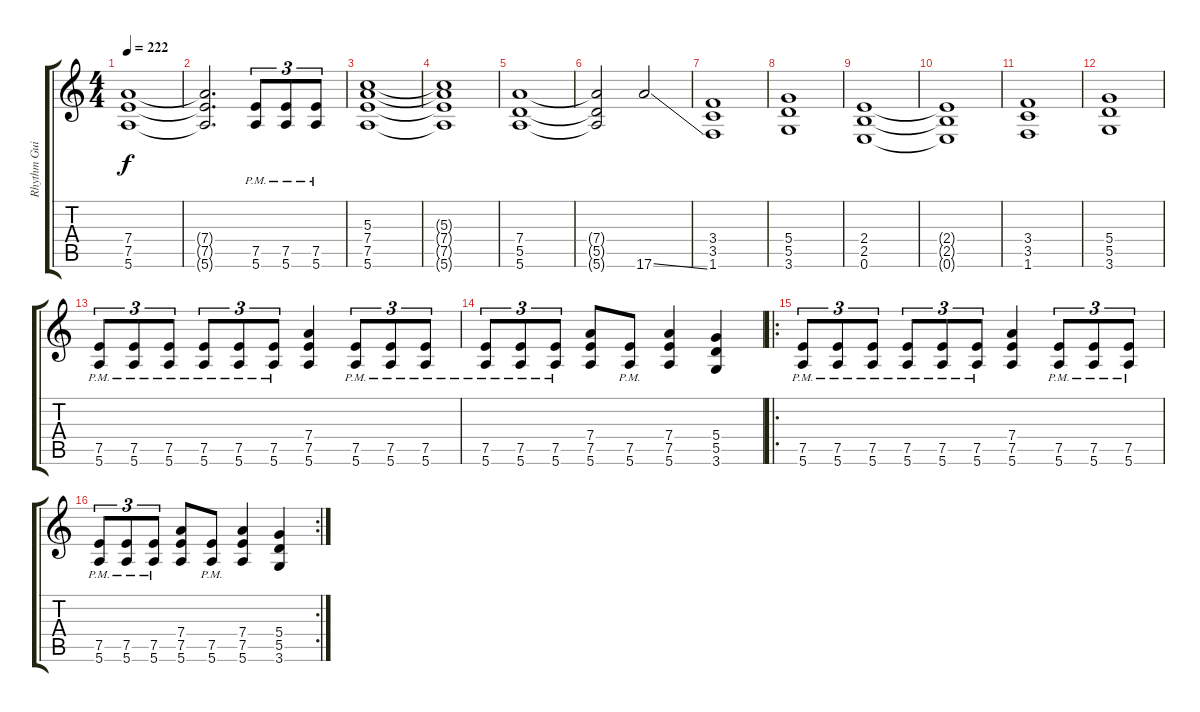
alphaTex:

\track ("Rhythm Guitar" "Rhythm Gui") {instrument distortionguitar}
\staff {score tabs}
\tuning (E4 B3 G3 D3 A2 E2) {hide}
\ts (4 4)
\tempo 222
\clef g2
\ks c
(7.4 7.5 5.6).1{dy f} |
(7.4{t} 7.5{t} 5.6{t}).2{d} (7.5{pm} 5.6{pm}).8{tu (3 2)} (7.5{pm} 5.6{pm}).8{tu (3 2)} (7.5{pm} 5.6{pm}).8{tu (3 2)} |
(5.3 7.4 7.5 5.6).1 |
(5.3{t} 7.4{t} 7.5{t} 5.6{t}).1 |
(7.4 5.5 5.6).1 |
(7.4{t} 5.5{t} 5.6{t}).2 17.6{ss}.2 |
(3.4 3.5 1.6).1 |
(5.4 5.5 3.6).1 |
(2.4 2.5 0.6).1 |
(2.4{t} 2.5{t} 0.6{t}).1 |
(3.4 3.5 1.6).1 |
(5.4 5.5 3.6).1 |
(7.5{pm} 5.6{pm}).8{tu (3 2)} (7.5{pm} 5.6{pm}).8{tu (3 2)} (7.5{pm} 5.6{pm}).8{tu (3 2)} (7.5{pm} 5.6{pm}).8{tu (3 2)} (7.5{pm} 5.6{pm}).8{tu (3 2)} (7.5{pm} 5.6{pm}).8{tu (3 2)} (7.4 7.5 5.6).4 (7.5{pm} 5.6{pm}).8{tu (3 2)} (7.5{pm} 5.6{pm}).8{tu (3 2)} (7.5{pm} 5.6{pm}).8{tu (3 2)} |
(7.5{pm} 5.6{pm}).8{tu (3 2)} (7.5{pm} 5.6{pm}).8{tu (3 2)} (7.5{pm} 5.6{pm}).8{tu (3 2)} (7.4 7.5 5.6).8 (7.5{pm} 5.6{pm}).8 (7.4 7.5 5.6).4 (5.4 5.5 3.6).4 |
\ro
(7.5{pm} 5.6{pm}).8{tu (3 2)} (7.5{pm} 5.6{pm}).8{tu (3 2)} (7.5{pm} 5.6{pm}).8{tu (3 2)} (7.5{pm} 5.6{pm}).8{tu (3 2)} (7.5{pm} 5.6{pm}).8{tu (3 2)} (7.5{pm} 5.6{pm}).8{tu (3 2)} (7.4 7.5 5.6).4 (7.5{pm} 5.6{pm}).8{tu (3 2)} (7.5{pm} 5.6{pm}).8{tu (3 2)} (7.5{pm} 5.6{pm}).8{tu (3 2)} |
\rc 2
(7.5{pm} 5.6{pm}).8{tu (3 2)} (7.5{pm} 5.6{pm}).8{tu (3 2)} (7.5{pm} 5.6{pm}).8{tu (3 2)} (7.4 7.5 5.6).8 (7.5{pm} 5.6{pm}).8 (7.4 7.5 5.6).4 (5.4 5.5 3.6).4
